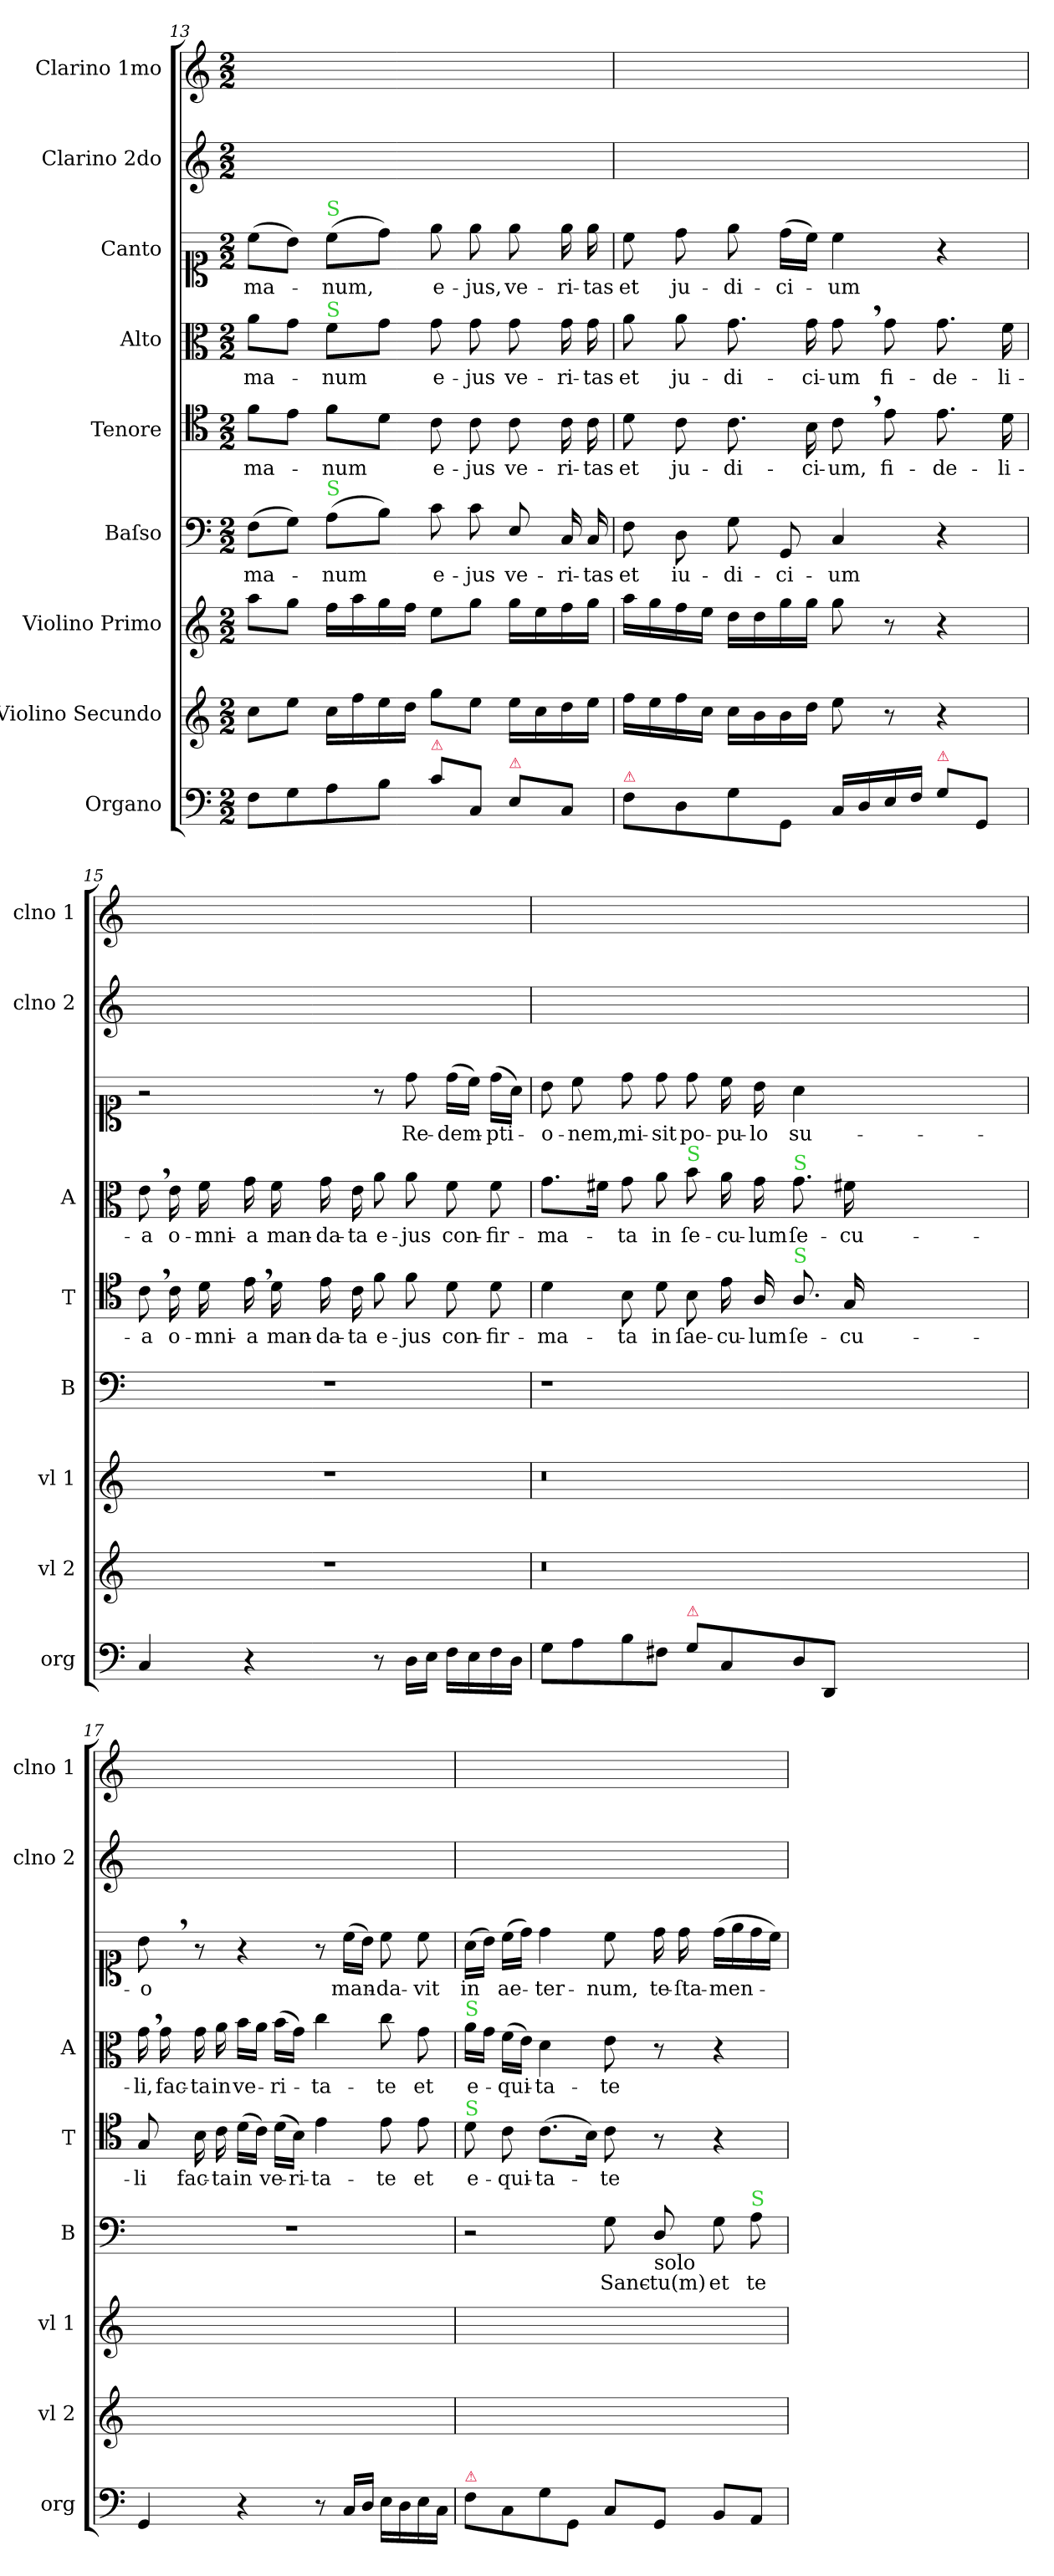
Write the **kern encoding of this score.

**kern	**kern	**kern	**kern	**text	**kern	**text	**kern	**text	**kern	**text	**kern	**kern
*part9	*part8	*part7	*part6	*part6	*part5	*part5	*part4	*part4	*part3	*part3	*part2	*part1
*staff9	*staff8	*staff7	*staff6	*staff6	*staff5	*staff5	*staff4	*staff4	*staff3	*staff3	*staff2	*staff1
*I"Organo	*I"Violino Secundo	*I"Violino Primo	*I"Baſso	*	*I"Tenore	*	*I"Alto	*	*I"Canto	*	*I"Clarino 2do	*I"Clarino 1mo
*I'org	*I'vl 2	*I'vl 1	*I'B	*	*I'T	*	*I'A	*	*	*	*I'clno 2	*I'clno 1
*clefF4	*clefG2	*clefG2	*clefF4	*	*clefC4	*	*clefC3	*	*clefC1	*	*clefG2	*clefG2
*k[]	*k[]	*k[]	*k[]	*	*k[]	*	*k[]	*	*k[]	*	*k[]	*k[]
*M2/2	*M2/2	*M2/2	*M2/2	*	*M2/2	*	*M2/2	*	*M2/2	*	*M2/2	*M2/2
=13	=13	=13	=13	=13	=13	=13	=13	=13	=13	=13	=13	=13
8F\L	8cc\L	8aa\L	(8F\L	ma-	8f\L	ma-	8a\L	ma-	(8cc\L	ma-	1ryy	1ryy
8G\	8ee\J	8gg\J	8G\J)	.	8e\J	.	8g\J	.	8b\J)	.	.	.
!	!	!	!	!	!	!	!	!	!LO:TX:a:color=limegreen:t=S	!	!	!
!	!	!	!	!	!	!	!LO:TX:a:color=limegreen:t=S	!	!	!	!	!
!	!	!	!LO:TX:a:color=limegreen:t=S	!	!	!	!	!	!	!	!	!
8A\	16cc\LL	16ff\LL	(8A\L	-num	8f\L	-num	8f\L	-num	(8cc\L	-num,	.	.
.	16ff\	16aa\	.	.	.	.	.	.	.	.	.	.
8B\J	16ee\	16gg\	8B\J)	.	8d\J	.	8g\J	.	8dd\J)	.	.	.
.	16dd\JJ	16ff\JJ	.	.	.	.	.	.	.	.	.	.
!LO:TX:a:color=crimson:t=⚠	!	!	!	!	!	!	!	!	!	!	!	!
8c\L	8gg\L	8ee\L	8c\	e-	8c\	e-	8g\	e-	8ee\	e-	.	.
8C/J	8ee\J	8gg\J	8c\	-jus	8c\	-jus	8g\	-jus	8ee\	-jus,	.	.
!LO:TX:a:color=crimson:t=⚠	!	!	!	!	!	!	!	!	!	!	!	!
8E\L	16ee\LL	16gg\LL	8E/	ve-	8c\	ve-	8g\	ve-	8ee\	ve-	.	.
.	16cc\	16ee\	.	.	.	.	.	.	.	.	.	.
8C/J	16dd\	16ff\	16C/	-ri-	16c\	-ri-	16g\	-ri-	16ee\	-ri-	.	.
.	16ee\JJ	16gg\JJ	16C/	-tas	16c\	-tas	16g\	-tas	16ee\	-tas	.	.
=14	=14	=14	=14	=14	=14	=14	=14	=14	=14	=14	=14	=14
!LO:TX:a:color=crimson:t=⚠	!	!	!	!	!	!	!	!	!	!	!	!
8F\L	16ff\LL	16aa\LL	8F\	et	8d\	et	8a\	et	8cc\	et	1ryy	1ryy
.	16ee\	16gg\	.	.	.	.	.	.	.	.	.	.
8D\	16ff\	16ff\	8D\	iu-	8c\	ju-	8a\	ju-	8dd\	ju-	.	.
.	16cc\JJ	16ee\JJ	.	.	.	.	.	.	.	.	.	.
8G\	16cc\LL	16dd\LL	8G\	-di-	8.c\	-di-	8.g\	-di-	8ee\	-di-	.	.
.	16b\	16dd\	.	.	.	.	.	.	.	.	.	.
8GG/J	16b\	16gg\	8GG/	-ci-	.	.	.	.	(16dd\LL	-ci-	.	.
.	16dd\JJ	16gg\JJ	.	.	16B\	-ci-	16g\	-ci-	16cc\JJ)	.	.	.
16C/LL	8ee\	8gg\	4C/	-um	8c,<\	-um,	8g,<\	-um	4cc\	-um	.	.
16D/	.	.	.	.	.	.	.	.	.	.	.	.
16E/	8r	8r	.	.	8e\	fi-	8g\	fi-	.	.	.	.
16F/JJ	.	.	.	.	.	.	.	.	.	.	.	.
!LO:TX:a:color=crimson:t=⚠	!	!	!	!	!	!	!	!	!	!	!	!
8G\L	4r	4r	4r	.	8.e\	-de-	8.g\	-de-	4r	.	.	.
8GG/J	.	.	.	.	.	.	.	.	.	.	.	.
.	.	.	.	.	16d\	-li-	16f\	-li-	.	.	.	.
=15	=15	=15	=15	=15	=15	=15	=15	=15	=15	=15	=15	=15
4C/	1r	1r	1r	.	8c,<\	-a	8e,<\	-a	2r	.	1ryy	1ryy
.	.	.	.	.	16c\	o-	16e\	o-	.	.	.	.
.	.	.	.	.	16d\	-mni-	16f\	-mni-	.	.	.	.
4r	.	.	.	.	16e,<\	-a	16g\	-a	.	.	.	.
.	.	.	.	.	16d\	man-	16f\	man-	.	.	.	.
.	.	.	.	.	16e\	-da-	16g\	-da-	.	.	.	.
.	.	.	.	.	16c\	-ta	16e\	-ta	.	.	.	.
8r	.	.	.	.	8f\	e-	8a\	e-	8r	.	.	.
16D\LL	.	.	.	.	8f\	-jus	8a\	-jus	8dd\	Re-	.	.
16E\JJ	.	.	.	.	.	.	.	.	.	.	.	.
16F\LL	.	.	.	.	8d\	con-	8f\	con-	(16dd\LL	-dem-	.	.
16E\	.	.	.	.	.	.	.	.	16cc\JJ)	.	.	.
16F\	.	.	.	.	8d\	-fir-	8f\	-fir-	(16dd\LL	-pti-	.	.
16D\JJ	.	.	.	.	.	.	.	.	16a\JJ)	.	.	.
=16	=16	=16	=16	=16	=16	=16	=16	=16	=16	=16	=16	=16
8G\L	0.r	0.r	1r	.	4d\	-ma-	8.g\L	-ma-	8b\	-o-	1ryy	1ryy
8A\	.	.	.	.	.	.	.	.	8cc\	-nem,	.	.
.	.	.	.	.	.	.	16f#X\Jk	.	.	.	.	.
8B\	.	.	.	.	8B\	-ta	8g\	-ta	8dd\	mi-	.	.
8F#X\J	.	.	.	.	8d\	in	8a\	in	8dd\	-sit	.	.
!	!	!	!	!	!	!	!LO:TX:a:color=limegreen:t=S	!	!	!	!	!
!LO:TX:a:color=crimson:t=⚠	!	!	!	!	!	!	!	!	!	!	!	!
8G\L	.	.	.	.	8B\	ſae-	8b\	ſe-	8dd\	po-	.	.
8C/	.	.	.	.	16e\	-cu-	16a\	-cu-	16cc\	-pu-	.	.
.	.	.	.	.	16A/	-lum	16g\	-lum	16b\	-lo	.	.
!	!	!	!	!	!	!	!LO:TX:a:color=limegreen:t=S	!	!	!	!	!
!	!	!	!	!	!LO:TX:a:color=limegreen:t=S	!	!	!	!	!	!	!
8D/	.	.	.	.	8.A/	ſe-	8.g\	ſe-	4a\	su-	.	.
8DD/J	.	.	.	.	.	.	.	.	.	.	.	.
.	.	.	.	.	16G/	-cu-	16f#X\	-cu-	.	.	.	.
0ryy	.	.	0ryy	.	0ryy	.	0ryy	.	0ryy	.	0ryy	0ryy
=17	=17	=17	=17	=17	=17	=17	=17	=17	=17	=17	=17	=17
4GG/	1ryy	1ryy	1r	.	8G/	-li	16g,<\	-li,	8b,<\	-o	1ryy	1ryy
.	.	.	.	.	.	.	16g\	fac-	.	.	.	.
.	.	.	.	.	16B\	fac-	16g\	-ta	8r	.	.	.
.	.	.	.	.	16c\	-ta	16a\	in	.	.	.	.
4r	.	.	.	.	(16d\LL	in	16b\LL	ve-	4r	.	.	.
.	.	.	.	.	16c\JJ)	.	16a\JJ	.	.	.	.	.
.	.	.	.	.	(16d\LL	ve-	(16b\LL	-ri-	.	.	.	.
.	.	.	.	.	16B\JJ)	-ri-	16g\JJ)	.	.	.	.	.
8r	.	.	.	.	4e\	-ta-	4cc\	-ta-	8r	.	.	.
16C/LL	.	.	.	.	.	.	.	.	(16cc\LL	man-	.	.
16D/JJ	.	.	.	.	.	.	.	.	16b\JJ)	.	.	.
16E\LL	.	.	.	.	8e\	-te	8cc\	-te	8cc\	-da-	.	.
16D\	.	.	.	.	.	.	.	.	.	.	.	.
16E\	.	.	.	.	8e\	et	8g\	et	8cc\	-vit	.	.
16C\JJ	.	.	.	.	.	.	.	.	.	.	.	.
=18	=18	=18	=18	=18	=18	=18	=18	=18	=18	=18	=18	=18
!	!	!	!	!	!	!	!LO:TX:a:color=limegreen:t=S	!	!	!	!	!
!	!	!	!	!	!LO:TX:a:color=limegreen:t=S	!	!	!	!	!	!	!
!LO:TX:a:color=crimson:t=⚠	!	!	!	!	!	!	!	!	!	!	!	!
8F\L	1ryy	1ryy	2r	.	8d\	e-	16a\LL	e-	(16a\LL	in	1ryy	1ryy
.	.	.	.	.	.	.	16g\JJ	.	16b\JJ)	.	.	.
8C\	.	.	.	.	8c\	-qui-	(16f\LL	-qui-	(16cc\LL	ae-	.	.
.	.	.	.	.	.	.	16e\JJ)	.	16dd\JJ)	.	.	.
8G\	.	.	.	.	(8.c\L	-ta-	4d\	-ta-	4dd\	-ter-	.	.
8GG/J	.	.	.	.	.	.	.	.	.	.	.	.
.	.	.	.	.	16B\Jk)	.	.	.	.	.	.	.
8C/L	.	.	8G\	Sanc-	8c\	-te	8e\	-te	8cc\	-num,	.	.
!	!	!	!LO:TX:b:t=solo	!	!	!	!	!	!	!	!	!
8GG/J	.	.	8D/	-tu(m)	8r	.	8r	.	16dd\	te-	.	.
.	.	.	.	.	.	.	.	.	16dd\	-ſta-	.	.
8BB/L	.	.	8G\	et	4r	.	4r	.	(16dd\LL	-men-	.	.
.	.	.	.	.	.	.	.	.	16ee\	.	.	.
!	!	!	!LO:TX:a:color=limegreen:t=S	!	!	!	!	!	!	!	!	!
8AA/J	.	.	8A\	te-	.	.	.	.	16dd\	.	.	.
.	.	.	.	.	.	.	.	.	16cc\JJ)	.	.	.
=	=	=	=	=	=	=	=	=	=	=	=	=
*-	*-	*-	*-	*-	*-	*-	*-	*-	*-	*-	*-	*-
